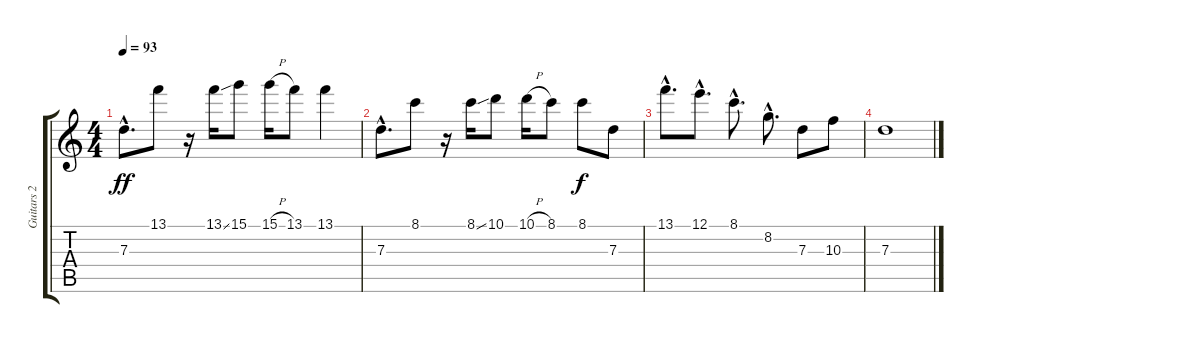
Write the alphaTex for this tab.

\track ("Guitars 2" "Guitars 2") {instrument electricguitarjazz}
\staff {score tabs}
\tuning (E4 B3 G3 D3 A2 D2) {hide}
\ts (4 4)
\tempo 93
\clef g2
\ks c
7.3{hac}.8{d dy ff} 13.1.8 r.16 13.1{ss}.16 15.1.8 15.1{h}.16 13.1.8 13.1.4 |
7.3{hac}.8{d} 8.1.8 r.16 8.1{ss}.16 10.1.8 10.1{h}.16 8.1.8 8.1.8{dy f} 7.3.8 |
13.1{hac}.8{d} 12.1{hac}.8{d} 8.1{hac}.8{d} 8.2{hac}.8{d} 7.3.8 10.3.8 |
7.3.1
